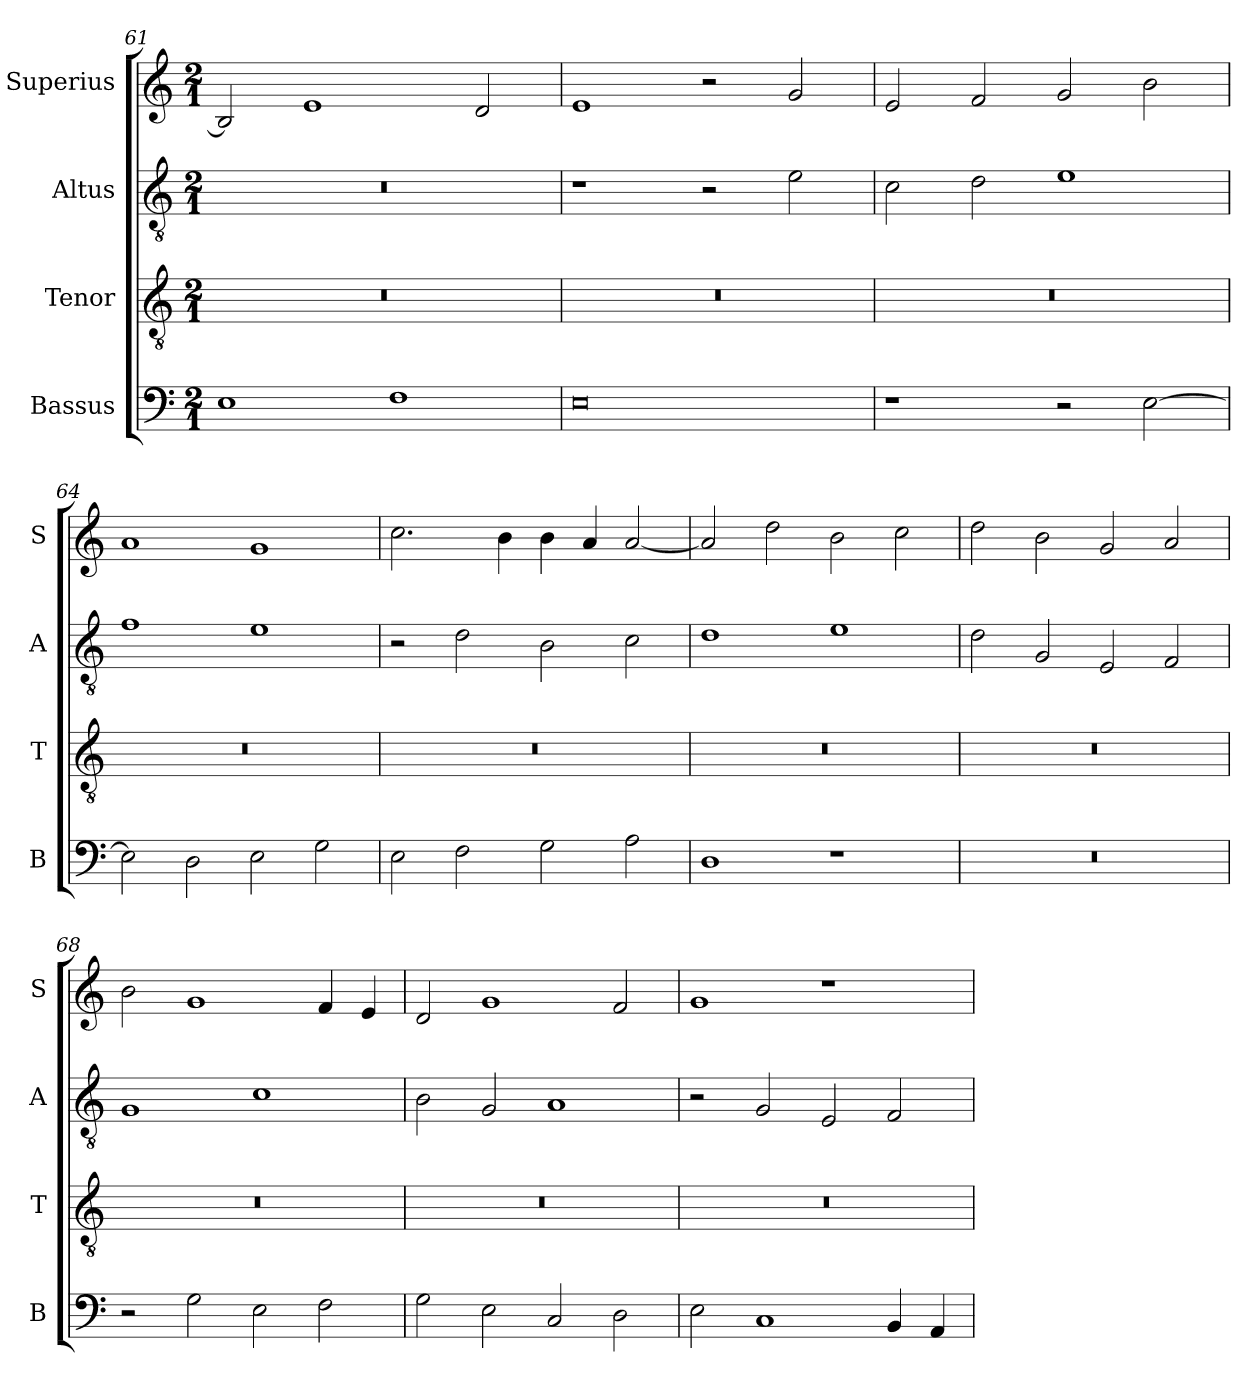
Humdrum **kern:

**kern	**kern	**kern	**kern
*part4	*part3	*part2	*part1
*staff4	*staff3	*staff2	*staff1
*I"Bassus	*I"Tenor	*I"Altus	*I"Superius
*I'B	*I'T	*I'A	*I'S
*clefF4	*clefGv2	*clefGv2	*clefG2
*k[]	*k[]	*k[]	*k[]
*M2/1	*M2/1	*M2/1	*M2/1
=61	=61	=61	=61
1E	0r	0r	2B/]
.	.	.	1e
1F	.	.	.
.	.	.	2d/
=62	=62	=62	=62
0E	0r	1r	1e
.	.	2r	2r
.	.	2e\	2g/
=63	=63	=63	=63
1r	0r	2c\	2e/
.	.	2d\	2f/
2r	.	1e	2g/
[2E\	.	.	2b\
=64	=64	=64	=64
2E\]	0r	1f	1a
2D\	.	.	.
2E\	.	1e	1g
2G\	.	.	.
=65	=65	=65	=65
2E\	0r	2r	2.cc\
2F\	.	2d\	.
.	.	.	4b\
2G\	.	2B\	4b\
.	.	.	4a/
2A\	.	2c\	[2a/
=66	=66	=66	=66
1D	0r	1d	2a/]
.	.	.	2dd\
1r	.	1e	2b\
.	.	.	2cc\
=67	=67	=67	=67
0r	0r	2d\	2dd\
.	.	2G/	2b\
.	.	2E/	2g/
.	.	2F/	2a/
=68	=68	=68	=68
2r	0r	1G	2b\
2G\	.	.	1g
2E\	.	1c	.
2F\	.	.	4f/
.	.	.	4e/
=69	=69	=69	=69
2G\	0r	2B\	2d/
2E\	.	2G/	1g
2C/	.	1A	.
2D\	.	.	2f/
=70	=70	=70	=70
2E\	0r	2r	1g
1C	.	2G/	.
.	.	2E/	1r
4BB/	.	2F/	.
4AA/	.	.	.
=	=	=	=
*-	*-	*-	*-
